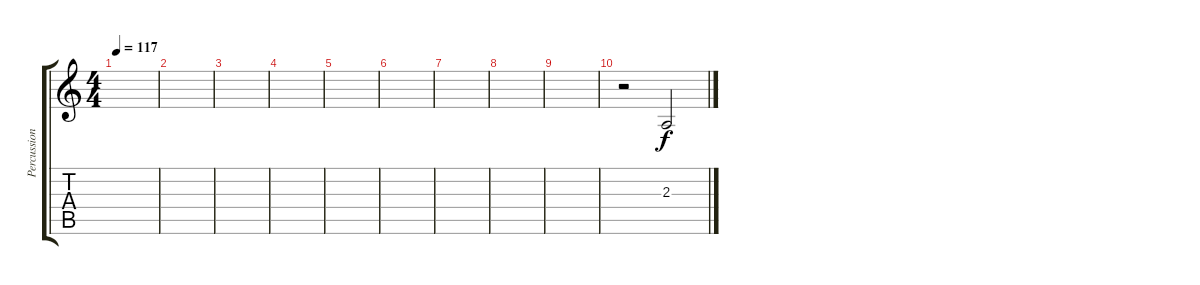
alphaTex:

\track ("Percussions" "Percussion") {instrument reversecymbal}
\staff {score tabs}
\tuning (E4 B3 G3 D3 A2 E2) {hide}
\ts (4 4)
\tempo 117
\clef g2
\ks c
|
|
|
|
|
|
|
|
|
r.2 2.3.2
